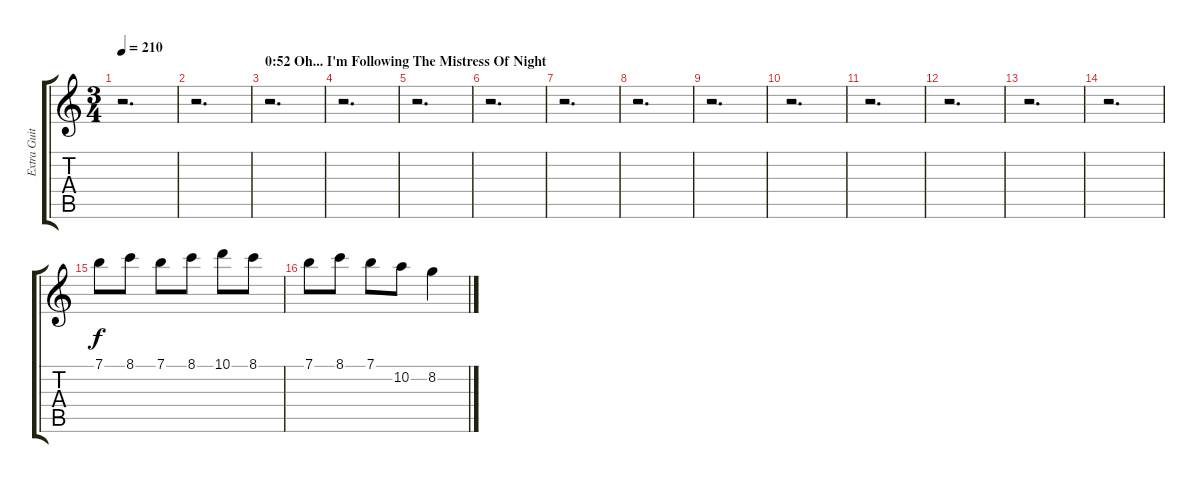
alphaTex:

\track ("Extra Guitar 2" "Extra Guit") {instrument distortionguitar}
\staff {score tabs}
\tuning (E4 B3 G3 D3 A2 E2) {hide}
\ts (3 4)
\tempo 210
\clef g2
\ks c
r.2{d dy f} |
r.2{d} |
\section ("" "0:52 Oh... I'm Following The Mistress Of Night")
r.2{d} |
r.2{d} |
r.2{d} |
r.2{d} |
r.2{d} |
r.2{d} |
r.2{d} |
r.2{d} |
r.2{d} |
r.2{d} |
r.2{d} |
r.2{d} |
7.1.8 8.1.8 7.1.8 8.1.8 10.1.8 8.1.8 |
7.1.8 8.1.8 7.1.8 10.2.8 8.2.4
